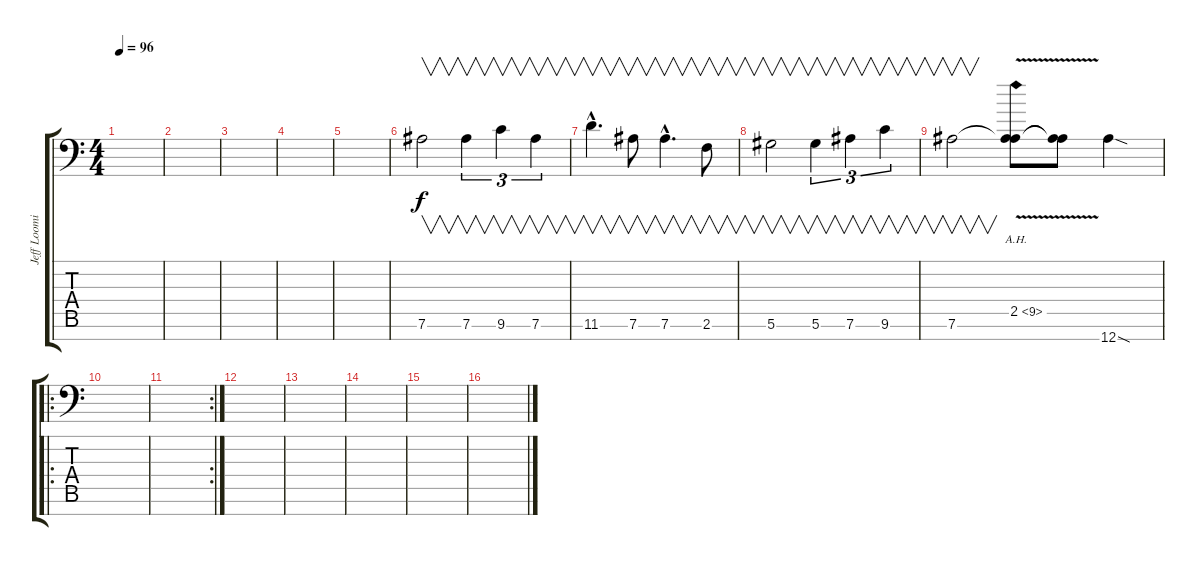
\track ("Jeff Loomis Lead" "Jeff Loomi") {instrument distortionguitar}
\staff {score tabs}
\tuning (Eb4 Bb3 Gb3 Db3 Ab2 Eb2 Bb1) {hide}
\ts (4 4)
\tempo 96
\clef f4
\ks c
|
|
|
|
\section ("" "")
|
7.6.2{v dy f} 7.6.4{v tu (3 2)} 9.6.4{v tu (3 2)} 7.6.4{v tu (3 2)} |
11.6{hac}.4{v d} 7.6.8{v} 7.6{hac}.4{v d} 2.6.8{v} |
5.6.2{v} 5.6.4{v tu (3 2)} 7.6.4{v tu (3 2)} 9.6.4{v tu (3 2)} |
7.6.2{v} (2.5{ah 7 v} 7.6{t}).8 (2.5{t} 7.6{t}).8 12.7{sod}.4 |
\ro
\section ("" "")
|
\rc 2
|
\section ("" "")
|
|
|
|
\section ("" "")
